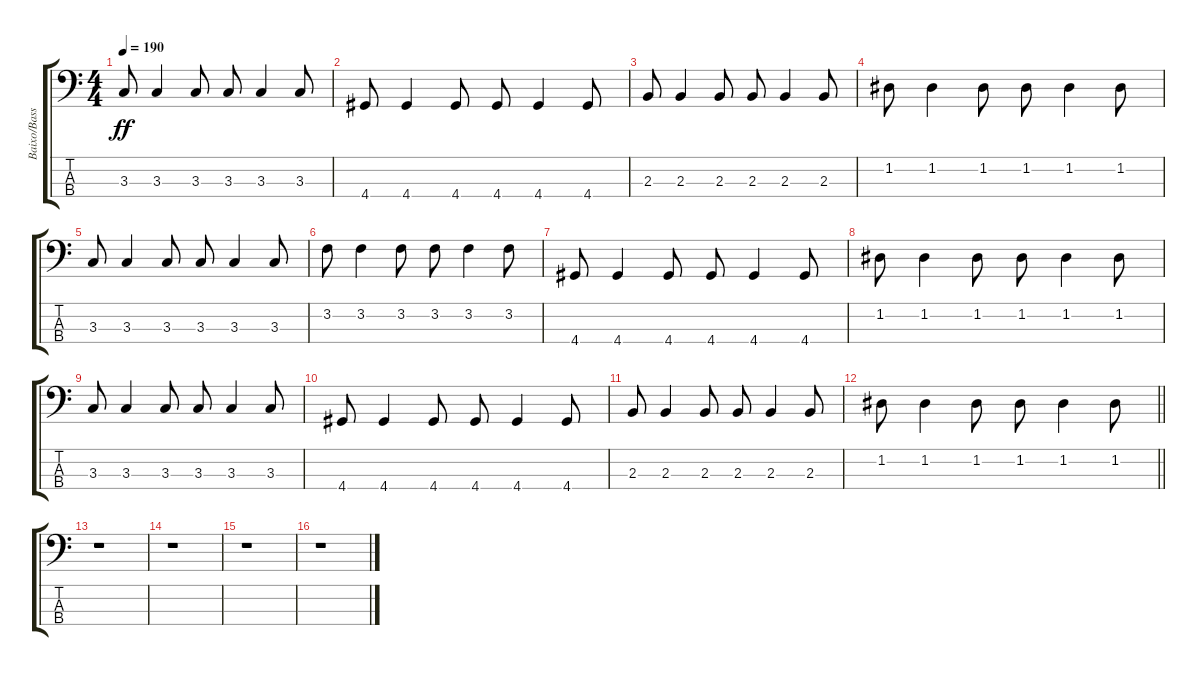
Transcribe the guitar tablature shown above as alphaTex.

\track ("Baixo/Bass" "Baixo/Bass") {instrument electricbasspick}
\staff {score tabs}
\tuning (G2 D2 A1 E1) {hide}
\ts (4 4)
\tempo 190
\clef f4
\ks c
3.3.8{dy ff} 3.3.4 3.3.8 3.3.8 3.3.4 3.3.8 |
4.4.8 4.4.4 4.4.8 4.4.8 4.4.4 4.4.8 |
2.3.8 2.3.4 2.3.8 2.3.8 2.3.4 2.3.8 |
1.2.8 1.2.4 1.2.8 1.2.8 1.2.4 1.2.8 |
3.3.8 3.3.4 3.3.8 3.3.8 3.3.4 3.3.8 |
3.2.8 3.2.4 3.2.8 3.2.8 3.2.4 3.2.8 |
4.4.8 4.4.4 4.4.8 4.4.8 4.4.4 4.4.8 |
1.2.8 1.2.4 1.2.8 1.2.8 1.2.4 1.2.8 |
3.3.8 3.3.4 3.3.8 3.3.8 3.3.4 3.3.8 |
4.4.8 4.4.4 4.4.8 4.4.8 4.4.4 4.4.8 |
2.3.8 2.3.4 2.3.8 2.3.8 2.3.4 2.3.8 |
\barLineRight lightlight
1.2.8 1.2.4 1.2.8 1.2.8 1.2.4 1.2.8 |
\section ("" "")
r.1 |
r.1 |
r.1 |
r.1
